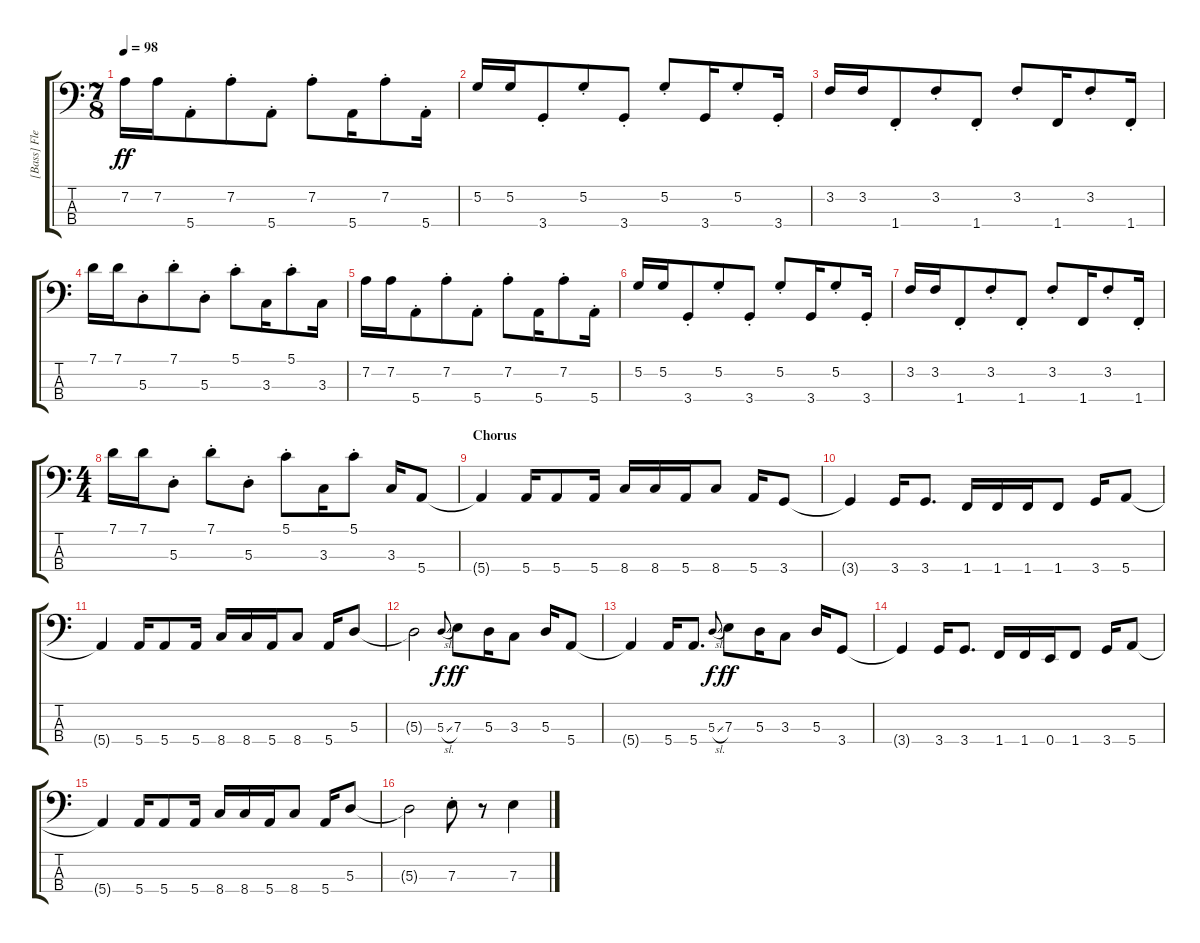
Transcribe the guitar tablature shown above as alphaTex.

\track ("[Bass] Flea" "[Bass] Fle") {instrument electricbassfinger}
\staff {score tabs}
\tuning (G2 D2 A1 E1) {hide}
\ts (7 8)
\tempo 98
\clef f4
\ks c
7.2.16{dy ff} 7.2.16 5.4{st}.8 7.2{st}.8 5.4{st}.8 7.2{st}.8 5.4.16 7.2{st}.8 5.4{st}.16 |
5.2.16 5.2.16 3.4{st}.8 5.2{st}.8 3.4{st}.8 5.2{st}.8 3.4.16 5.2{st}.8 3.4{st}.16 |
3.2.16 3.2.16 1.4{st}.8 3.2{st}.8 1.4{st}.8 3.2{st}.8 1.4.16 3.2{st}.8 1.4{st}.16 |
7.1.16 7.1.16 5.3{st}.8 7.1{st}.8 5.3{st}.8 5.1{st}.8 3.3.16 5.1{st}.8 3.3.16 |
7.2.16 7.2.16 5.4{st}.8 7.2{st}.8 5.4{st}.8 7.2{st}.8 5.4.16 7.2{st}.8 5.4{st}.16 |
5.2.16 5.2.16 3.4{st}.8 5.2{st}.8 3.4{st}.8 5.2{st}.8 3.4.16 5.2{st}.8 3.4{st}.16 |
3.2.16 3.2.16 1.4{st}.8 3.2{st}.8 1.4{st}.8 3.2{st}.8 1.4.16 3.2{st}.8 1.4{st}.16 |
\ts (4 4)
7.1.16 7.1.16 5.3{st}.8 7.1{st}.8 5.3{st}.8 5.1{st}.8 3.3.16 5.1{st}.8 3.3.16 5.4.8 |
\section ("" "Chorus")
5.4{t}.4 5.4.16 5.4.8 5.4.16 8.4.16 8.4.16 5.4.16 8.4.8 5.4.16 3.4.8 |
3.4{t}.4 3.4.16 3.4.8{d} 1.4.16 1.4.16 1.4.16 1.4.8 3.4.16 5.4.8 |
5.4{t}.4 5.4.16 5.4.8 5.4.16 8.4.16 8.4.16 5.4.16 8.4.8 5.4.16 5.3.8 |
5.3{t}.2 5.3{sl}.8{gr onbeat dy f} 7.3.8{dy ff} 5.3.16 3.3.8 5.3.16 5.4.8 |
5.4{t}.4 5.4.16 5.4.8{d} 5.3{sl}.8{gr onbeat dy f} 7.3.8{dy ff} 5.3.16 3.3.8 5.3.16 3.4.8 |
3.4{t}.4 3.4.16 3.4.8{d} 1.4.16 1.4.16 0.4.16 1.4.8 3.4.16 5.4.8 |
5.4{t}.4 5.4.16 5.4.8 5.4.16 8.4.16 8.4.16 5.4.16 8.4.8 5.4.16 5.3.8 |
5.3{t}.2 7.3{st}.8 r.8 7.3.4
